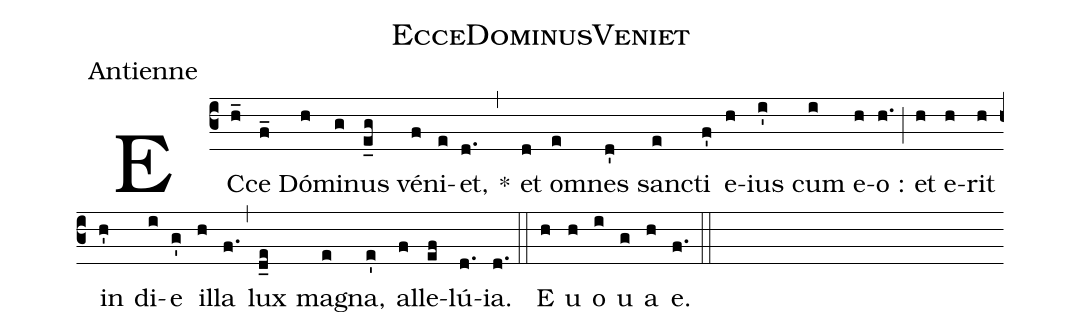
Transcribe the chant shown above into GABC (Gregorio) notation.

name:EcceDominusVeniet;
office-part:Antienne;
%%
(c3) EC(h_)ce(f_) Dó(h)mi(g)nus(e_g) vé(f)ni(e)et,(d.) *(,)
et(d) om(e)nes(d') san(e)cti(f') e(h)ius(i') cum(i) e(h)o :(h.) (;)
et(h) e(h)rit(h) in(h') di(i)e(g') il(h)la(f.) (,)
lux(d_e) ma(e)gna,(e') al(f)le(ef)lú(d.)ia.(d.) (::)
E(h) u(h) o(i) u(g) a(h) e.(f.) (::)
